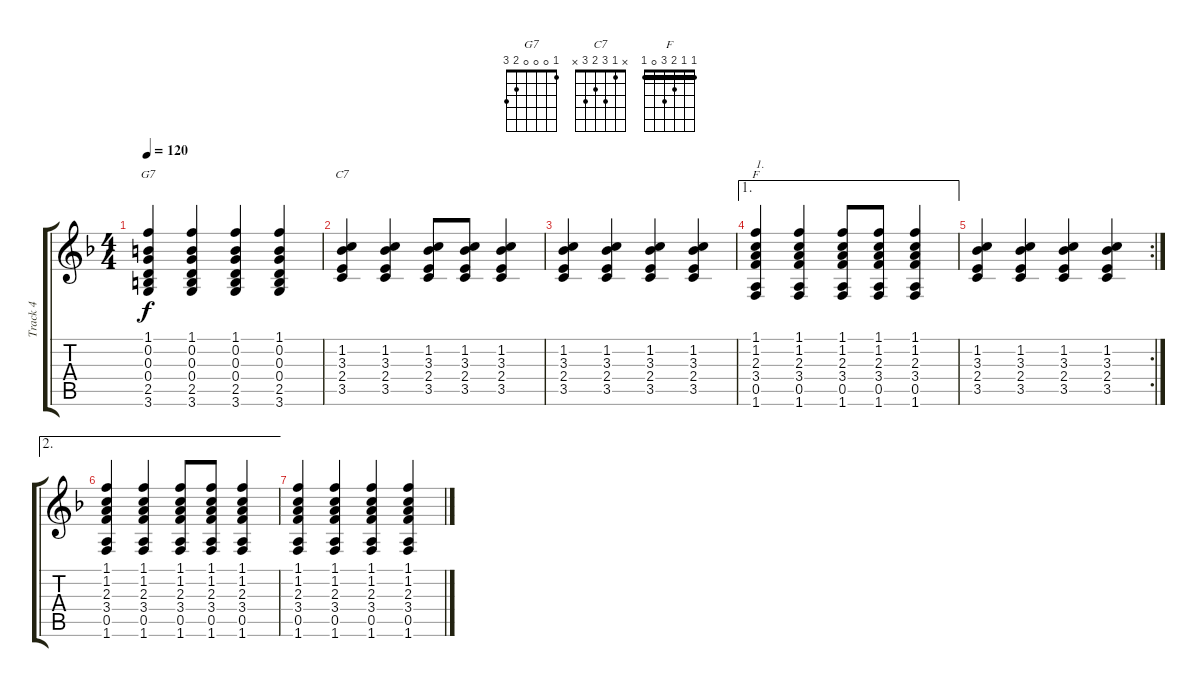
\track ("Track 4" "Track 4") {instrument acousticguitarnylon}
\staff {score tabs}
\tuning (E4 B3 G3 D3 A2 E2) {hide}
\chord ("G7" 1 0 0 0 2 3)
\chord ("C7" x 1 3 2 3 x)
\chord ("F" 1 1 2 3 0 1) {barre 1}
\ts (4 4)
\tempo 120
\clef g2
\ks dminor
(1.1 0.2 0.3 0.4 2.5 3.6).4{ch "G7" dy f} (1.1 0.2 0.3 0.4 2.5 3.6).4 (1.1 0.2 0.3 0.4 2.5 3.6).4 (1.1 0.2 0.3 0.4 2.5 3.6).4 |
(1.2 3.3 2.4 3.5).4{ch "C7"} (1.2 3.3 2.4 3.5).4 (1.2 3.3 2.4 3.5).8 (1.2 3.3 2.4 3.5).8 (1.2 3.3 2.4 3.5).4 |
(1.2 3.3 2.4 3.5).4 (1.2 3.3 2.4 3.5).4 (1.2 3.3 2.4 3.5).4 (1.2 3.3 2.4 3.5).4 |
\ae 1
(1.1 1.2 2.3 3.4 0.5 1.6).4{ch "F" txt "1."} (1.1 1.2 2.3 3.4 0.5 1.6).4 (1.1 1.2 2.3 3.4 0.5 1.6).8 (1.1 1.2 2.3 3.4 0.5 1.6).8 (1.1 1.2 2.3 3.4 0.5 1.6).4 |
\rc 2
(1.2 3.3 2.4 3.5).4 (1.2 3.3 2.4 3.5).4 (1.2 3.3 2.4 3.5).4 (1.2 3.3 2.4 3.5).4 |
\ae 2
(1.1 1.2 2.3 3.4 0.5 1.6).4 (1.1 1.2 2.3 3.4 0.5 1.6).4 (1.1 1.2 2.3 3.4 0.5 1.6).8 (1.1 1.2 2.3 3.4 0.5 1.6).8 (1.1 1.2 2.3 3.4 0.5 1.6).4 |
(1.1 1.2 2.3 3.4 0.5 1.6).4 (1.1 1.2 2.3 3.4 0.5 1.6).4 (1.1 1.2 2.3 3.4 0.5 1.6).4 (1.1 1.2 2.3 3.4 0.5 1.6).4
